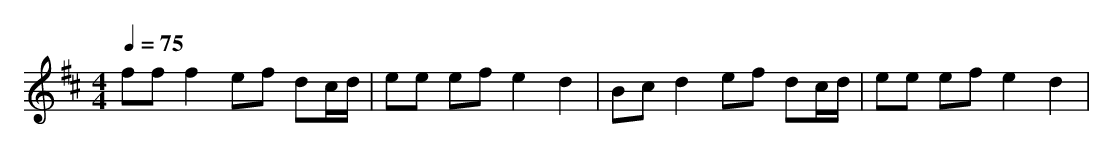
X:1
T:
M: 4/4
L: 1/8
Q:1/4=75
K:D % 2 sharps
ff f2 ef dc/2d/2|ee ef e2 d2|Bc d2 ef dc/2d/2|ee ef e2 d2|
